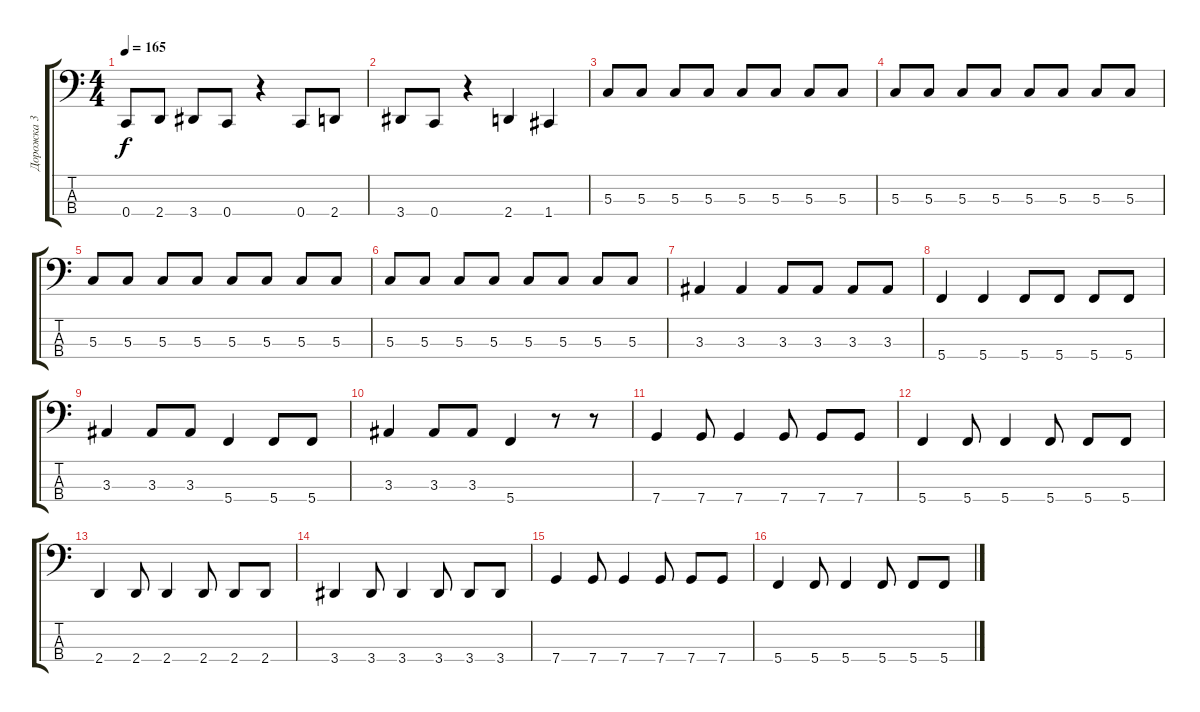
\track ("Дорожка 3" "Дорожка 3") {instrument electricbasspick}
\staff {score tabs}
\tuning (F2 C2 G1 C1) {hide}
\ts (4 4)
\tempo 165
\clef f4
\ks c
0.4.8{dy f} 2.4.8 3.4.8 0.4.8 r.4 0.4.8 2.4.8 |
3.4.8 0.4.8 r.4 2.4.4 1.4.4 |
5.3.8 5.3.8 5.3.8 5.3.8 5.3.8 5.3.8 5.3.8 5.3.8 |
5.3.8 5.3.8 5.3.8 5.3.8 5.3.8 5.3.8 5.3.8 5.3.8 |
5.3.8 5.3.8 5.3.8 5.3.8 5.3.8 5.3.8 5.3.8 5.3.8 |
5.3.8 5.3.8 5.3.8 5.3.8 5.3.8 5.3.8 5.3.8 5.3.8 |
3.3.4 3.3.4 3.3.8 3.3.8 3.3.8 3.3.8 |
5.4.4 5.4.4 5.4.8 5.4.8 5.4.8 5.4.8 |
3.3.4 3.3.8 3.3.8 5.4.4 5.4.8 5.4.8 |
3.3.4 3.3.8 3.3.8 5.4.4 r.8 r.8 |
7.4.4 7.4.8 7.4.4 7.4.8 7.4.8 7.4.8 |
5.4.4 5.4.8 5.4.4 5.4.8 5.4.8 5.4.8 |
2.4.4 2.4.8 2.4.4 2.4.8 2.4.8 2.4.8 |
3.4.4 3.4.8 3.4.4 3.4.8 3.4.8 3.4.8 |
7.4.4 7.4.8 7.4.4 7.4.8 7.4.8 7.4.8 |
5.4.4 5.4.8 5.4.4 5.4.8 5.4.8 5.4.8
